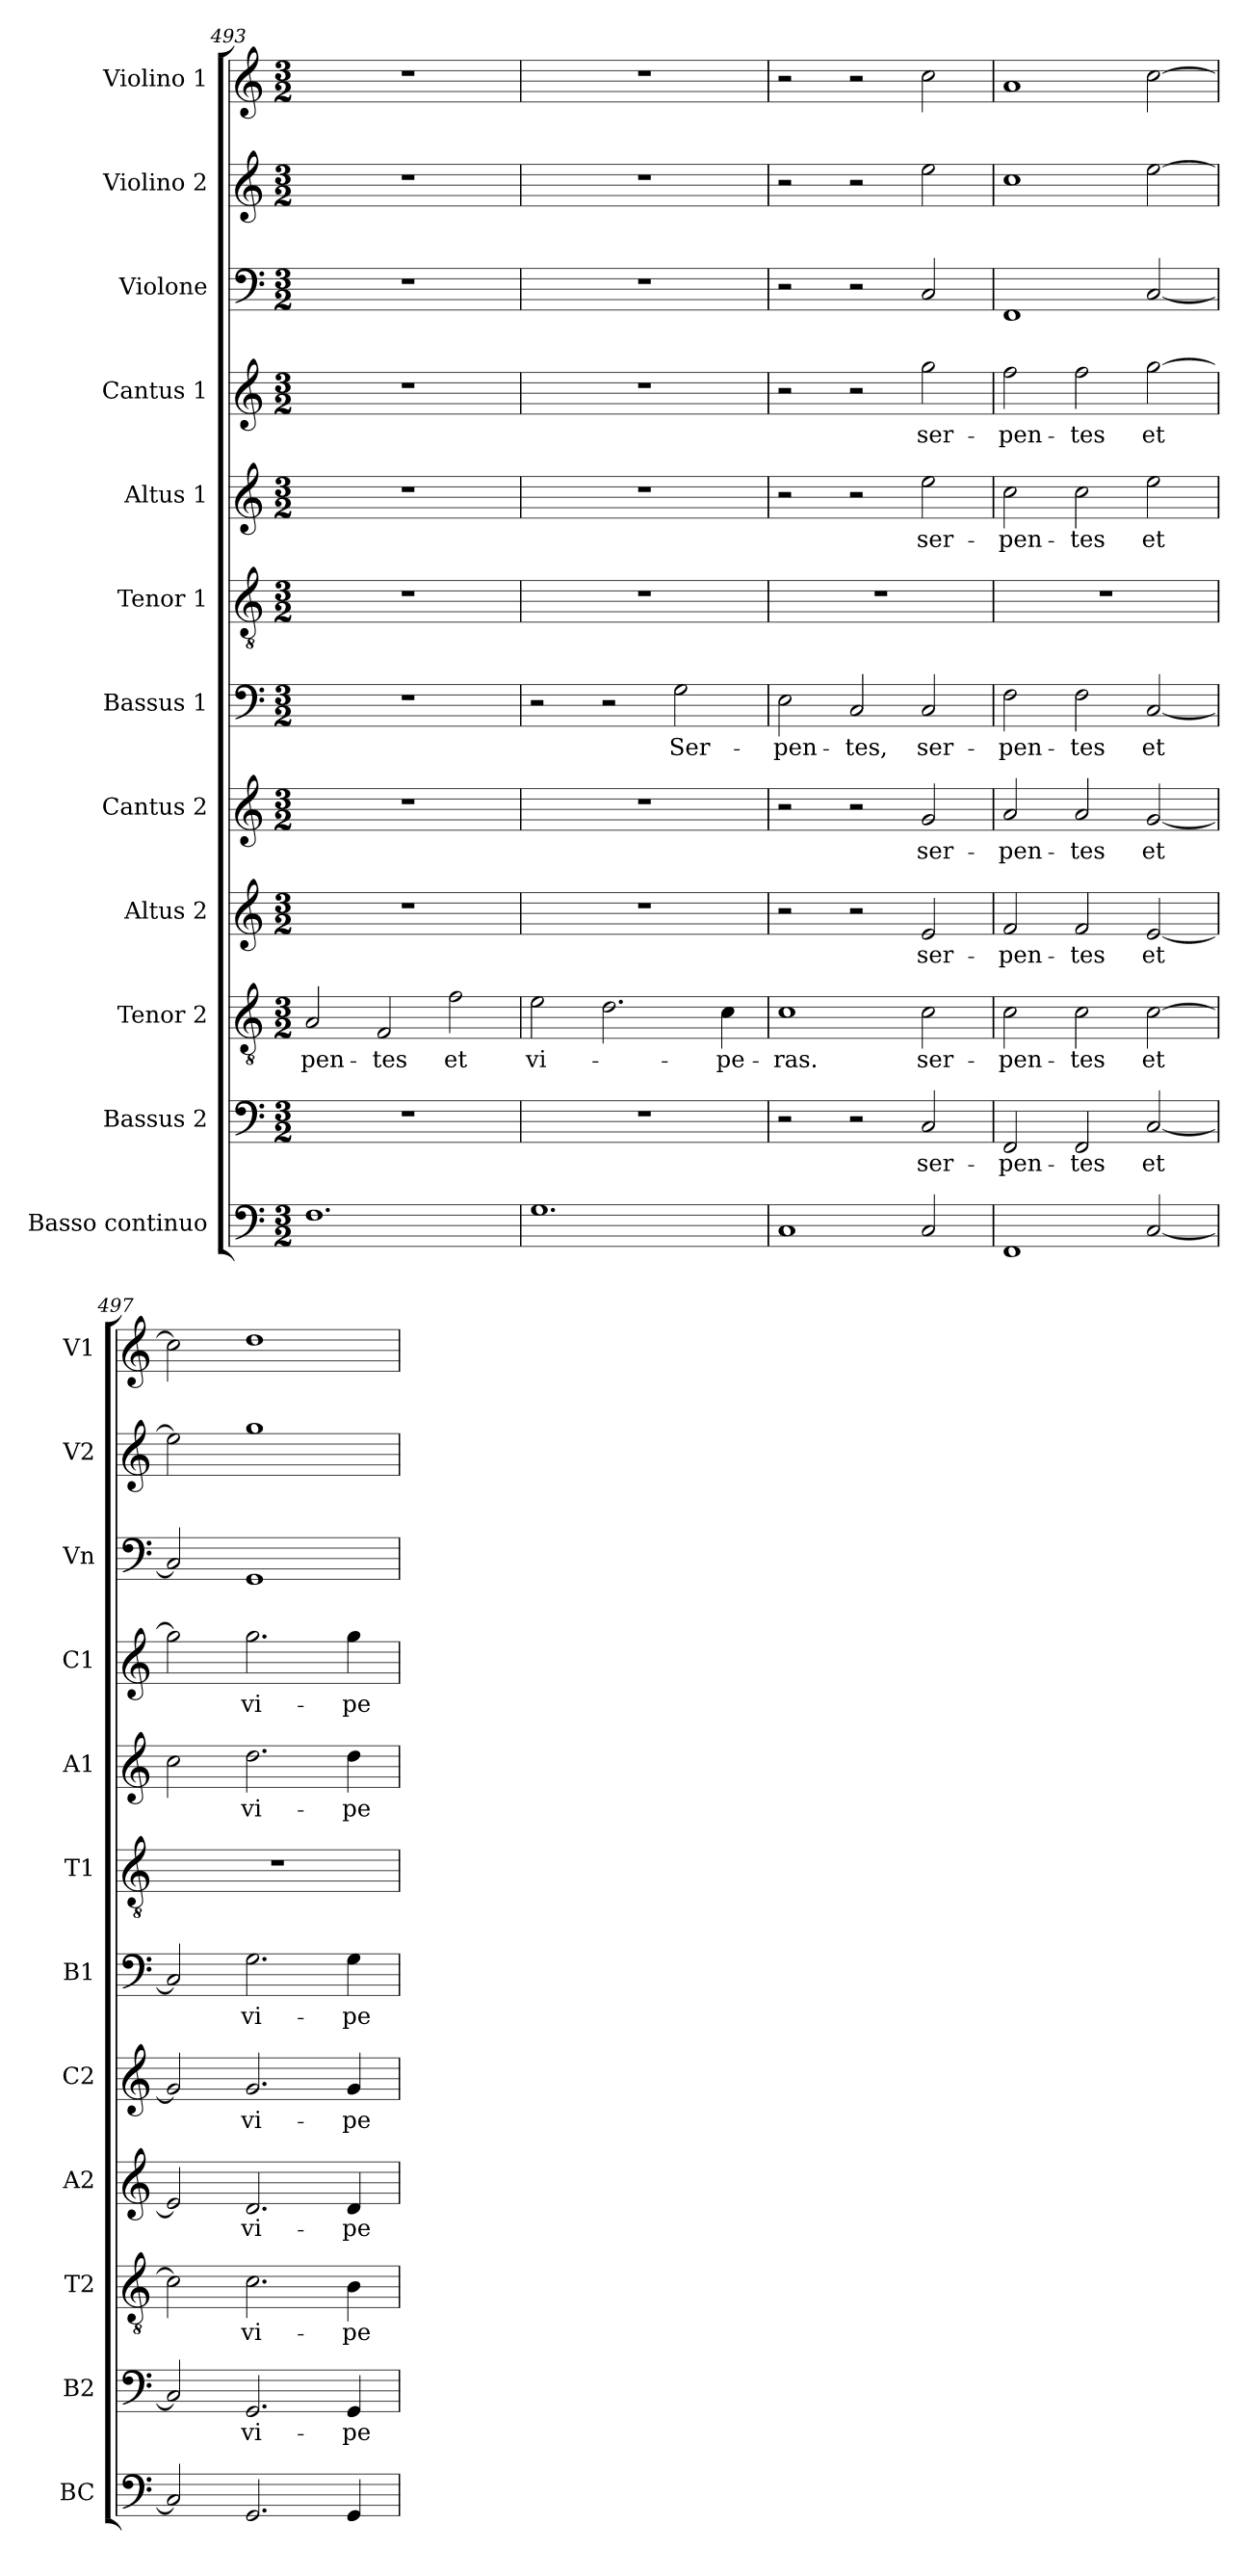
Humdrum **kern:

**kern	**kern	**text	**kern	**text	**kern	**text	**kern	**text	**kern	**text	**kern	**kern	**text	**kern	**text	**kern	**kern	**kern
*part12	*part11	*part11	*part10	*part10	*part9	*part9	*part8	*part8	*part7	*part7	*part6	*part5	*part5	*part4	*part4	*part3	*part2	*part1
*staff12	*staff11	*staff11	*staff10	*staff10	*staff9	*staff9	*staff8	*staff8	*staff7	*staff7	*staff6	*staff5	*staff5	*staff4	*staff4	*staff3	*staff2	*staff1
*I"Basso continuo	*I"Bassus 2	*	*I"Tenor 2	*	*I"Altus 2	*	*I"Cantus 2	*	*I"Bassus 1	*	*I"Tenor 1	*I"Altus 1	*	*I"Cantus 1	*	*I"Violone	*I"Violino 2	*I"Violino 1
*I'BC	*I'B2	*	*I'T2	*	*I'A2	*	*I'C2	*	*I'B1	*	*I'T1	*I'A1	*	*I'C1	*	*I'Vn	*I'V2	*I'V1
*clefF4	*clefF4	*	*clefGv2	*	*clefG2	*	*clefG2	*	*clefF4	*	*clefGv2	*clefG2	*	*clefG2	*	*clefF4	*clefG2	*clefG2
*ITrd7c12	*	*	*	*	*	*	*	*	*	*	*	*	*	*	*	*ITrd7c12	*	*
*k[]	*k[]	*	*k[]	*	*k[]	*	*k[]	*	*k[]	*	*k[]	*k[]	*	*k[]	*	*k[]	*k[]	*k[]
*C:	*C:	*	*C:	*	*C:	*	*C:	*	*C:	*	*C:	*C:	*	*C:	*	*C:	*C:	*C:
*M3/2	*M3/2	*	*M3/2	*	*M3/2	*	*M3/2	*	*M3/2	*	*M3/2	*M3/2	*	*M3/2	*	*M3/2	*M3/2	*M3/2
=493	=493	=493	=493	=493	=493	=493	=493	=493	=493	=493	=493	=493	=493	=493	=493	=493	=493	=493
!	!	!	!	!LO:LY:b	!	!	!	!	!	!	!	!	!	!	!	!	!	!
1.FF	1.r	.	2A/	-pen-	1.r	.	1.r	.	1.r	.	1.r	1.r	.	1.r	.	1.r	1.r	1.r
!	!	!	!	!LO:LY:b	!	!	!	!	!	!	!	!	!	!	!	!	!	!
.	.	.	2F/	-tes	.	.	.	.	.	.	.	.	.	.	.	.	.	.
!	!	!	!	!LO:LY:b	!	!	!	!	!	!	!	!	!	!	!	!	!	!
.	.	.	2f\	et	.	.	.	.	.	.	.	.	.	.	.	.	.	.
=494	=494	=494	=494	=494	=494	=494	=494	=494	=494	=494	=494	=494	=494	=494	=494	=494	=494	=494
!	!	!	!	!LO:LY:b	!	!	!	!	!	!	!	!	!	!	!	!	!	!
1.GG	1.r	.	2e\	vi-	1.r	.	1.r	.	2r	.	1.r	1.r	.	1.r	.	1.r	1.r	1.r
.	.	.	2.d\	.	.	.	.	.	2r	.	.	.	.	.	.	.	.	.
!	!	!	!	!	!	!	!	!	!	!LO:LY:b	!	!	!	!	!	!	!	!
.	.	.	.	.	.	.	.	.	2G\	Ser-	.	.	.	.	.	.	.	.
!	!	!	!	!LO:LY:b	!	!	!	!	!	!	!	!	!	!	!	!	!	!
.	.	.	4c\	-pe-	.	.	.	.	.	.	.	.	.	.	.	.	.	.
=495	=495	=495	=495	=495	=495	=495	=495	=495	=495	=495	=495	=495	=495	=495	=495	=495	=495	=495
!	!	!	!	!LO:LY:b	!	!	!	!	!	!LO:LY:b	!	!	!	!	!	!	!	!
1CC	2r	.	1c	-ras.	2r	.	2r	.	2E\	-pen-	1.r	2r	.	2r	.	2r	2r	2r
!	!	!	!	!	!	!	!	!	!	!LO:LY:b	!	!	!	!	!	!	!	!
.	2r	.	.	.	2r	.	2r	.	2C/	-tes,	.	2r	.	2r	.	2r	2r	2r
!	!	!LO:LY:b	!	!LO:LY:b	!	!LO:LY:b	!	!LO:LY:b	!	!LO:LY:b	!	!	!LO:LY:b	!	!LO:LY:b	!	!	!
2CC/	2C/	ser-	2c\	ser-	2e/	ser-	2g/	ser-	2C/	ser-	.	2ee\	ser-	2gg\	ser-	2CC/	2ee\	2cc\
!!LO:PB:g=z
=496	=496	=496	=496	=496	=496	=496	=496	=496	=496	=496	=496	=496	=496	=496	=496	=496	=496	=496
!	!	!LO:LY:b	!	!LO:LY:b	!	!LO:LY:b	!	!LO:LY:b	!	!LO:LY:b	!	!	!LO:LY:b	!	!LO:LY:b	!	!	!
1FFF	2FF/	-pen-	2c\	-pen-	2f/	-pen-	2a/	-pen-	2F\	-pen-	1.r	2cc\	-pen-	2ff\	-pen-	1FFF	1cc	1a
!	!	!LO:LY:b	!	!LO:LY:b	!	!LO:LY:b	!	!LO:LY:b	!	!LO:LY:b	!	!	!LO:LY:b	!	!LO:LY:b	!	!	!
.	2FF/	-tes	2c\	-tes	2f/	-tes	2a/	-tes	2F\	-tes	.	2cc\	-tes	2ff\	-tes	.	.	.
!	!	!LO:LY:b	!	!LO:LY:b	!	!LO:LY:b	!	!LO:LY:b	!	!LO:LY:b	!	!	!LO:LY:b	!	!LO:LY:b	!	!	!
[2CC/	[2C/	et	[2c\	et	[2e/	et	[2g/	et	[2C/	et	.	2ee\	et	[2gg\	et	[2CC/	[2ee\	[2cc\
=497	=497	=497	=497	=497	=497	=497	=497	=497	=497	=497	=497	=497	=497	=497	=497	=497	=497	=497
2CC/]	2C/]	.	2c\]	.	2e/]	.	2g/]	.	2C/]	.	1.r	2cc\	.	2gg\]	.	2CC/]	2ee\]	2cc\]
!	!	!LO:LY:b	!	!LO:LY:b	!	!LO:LY:b	!	!LO:LY:b	!	!LO:LY:b	!	!	!LO:LY:b	!	!LO:LY:b	!	!	!
2.GGG/	2.GG/	vi-	2.c\	vi-	2.d/	vi-	2.g/	vi-	2.G\	vi-	.	2.dd\	vi-	2.gg\	vi-	1GGG	1gg	1dd
!	!	!LO:LY:b	!	!LO:LY:b	!	!LO:LY:b	!	!LO:LY:b	!	!LO:LY:b	!	!	!LO:LY:b	!	!LO:LY:b	!	!	!
4GGG/	4GG/	-pe-	4B\	-pe-	4d/	-pe-	4g/	-pe-	4G\	-pe-	.	4dd\	-pe-	4gg\	-pe-	.	.	.
=	=	=	=	=	=	=	=	=	=	=	=	=	=	=	=	=	=	=
*-	*-	*-	*-	*-	*-	*-	*-	*-	*-	*-	*-	*-	*-	*-	*-	*-	*-	*-
